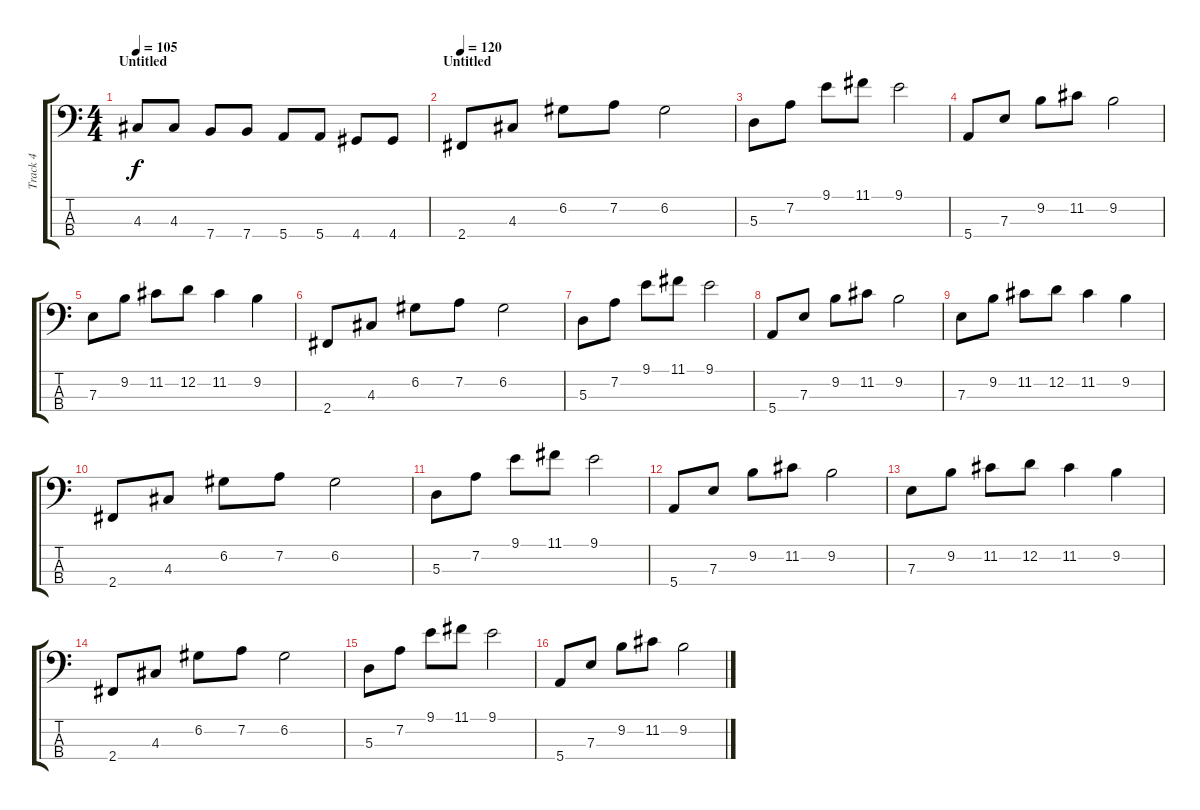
\track ("Track 4" "Track 4") {instrument electricbassfinger}
\staff {score tabs}
\tuning (G2 D2 A1 E1) {hide}
\ts (4 4)
\section ("" "Untitled")
\tempo 105
\clef f4
\ks c
4.3.8{dy f} 4.3.8 7.4.8 7.4.8 5.4.8 5.4.8 4.4.8 4.4.8 |
\section ("" "Untitled")
\tempo 120
2.4.8 4.3.8 6.2.8 7.2.8 6.2.2 |
5.3.8 7.2.8 9.1.8 11.1.8 9.1.2 |
5.4.8 7.3.8 9.2.8 11.2.8 9.2.2 |
7.3.8 9.2.8 11.2.8 12.2.8 11.2.4 9.2.4 |
2.4.8 4.3.8 6.2.8 7.2.8 6.2.2 |
5.3.8 7.2.8 9.1.8 11.1.8 9.1.2 |
5.4.8 7.3.8 9.2.8 11.2.8 9.2.2 |
7.3.8 9.2.8 11.2.8 12.2.8 11.2.4 9.2.4 |
2.4.8 4.3.8 6.2.8 7.2.8 6.2.2 |
5.3.8 7.2.8 9.1.8 11.1.8 9.1.2 |
5.4.8 7.3.8 9.2.8 11.2.8 9.2.2 |
7.3.8 9.2.8 11.2.8 12.2.8 11.2.4 9.2.4 |
2.4.8 4.3.8 6.2.8 7.2.8 6.2.2 |
5.3.8 7.2.8 9.1.8 11.1.8 9.1.2 |
5.4.8 7.3.8 9.2.8 11.2.8 9.2.2
